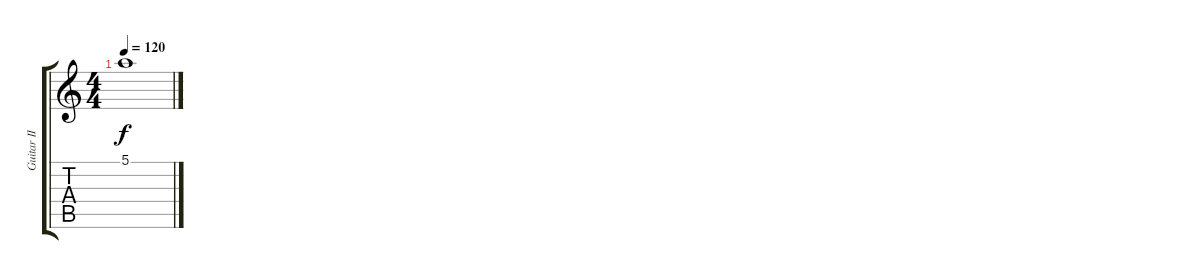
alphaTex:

\track ("Guitar II" "Guitar II") {instrument electricguitarjazz}
\staff {score tabs}
\tuning (E4 B3 G3 D3 A2 D2) {hide}
\ts (4 4)
\tempo 120
\clef g2
\ks c
5.1{t}.1{dy f}
